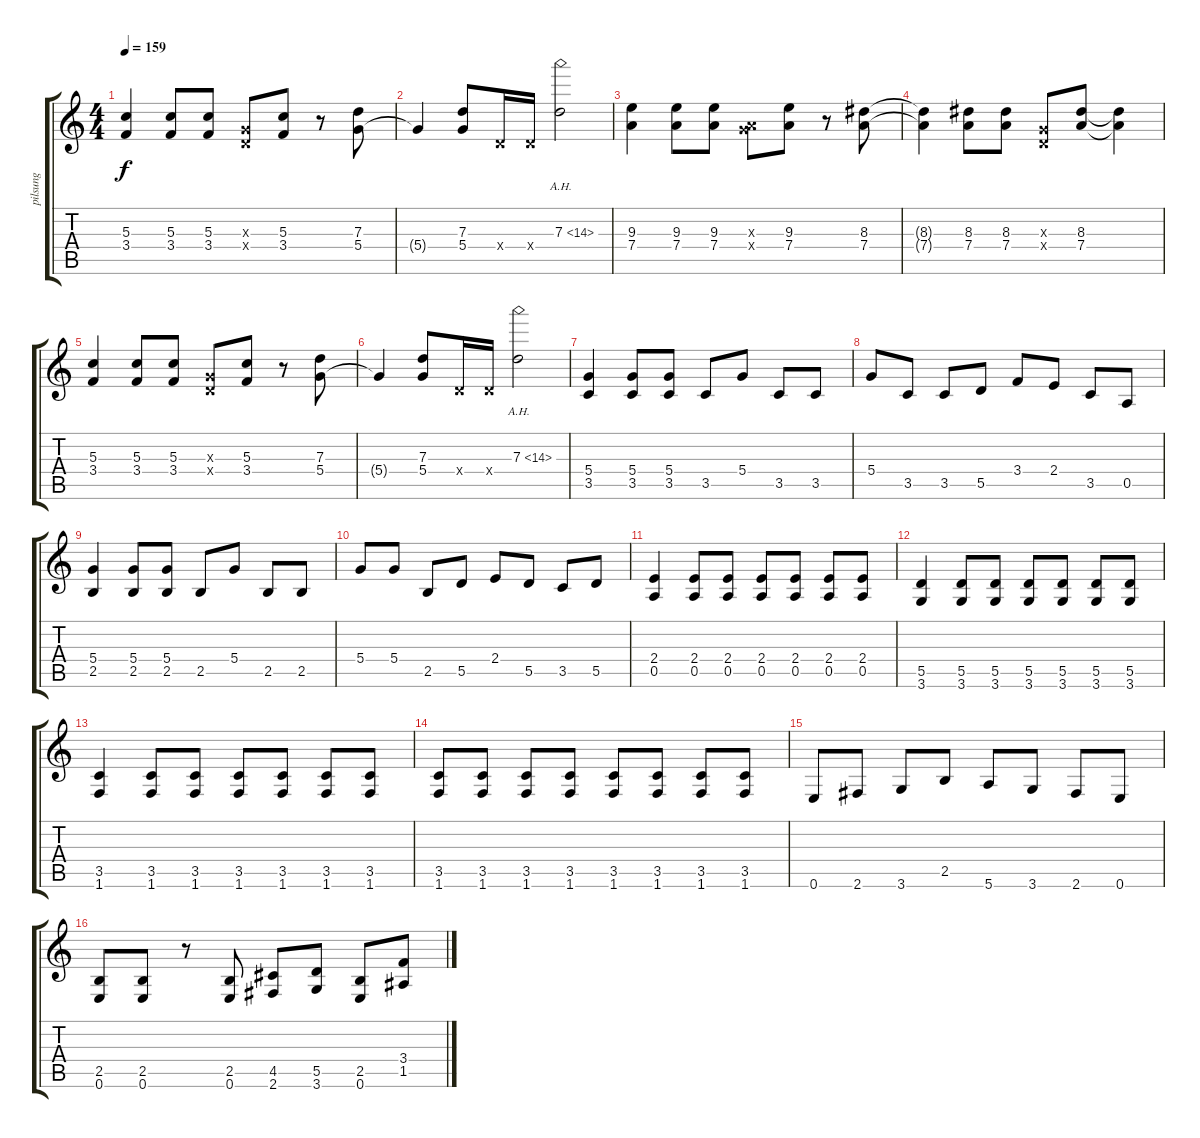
\track ("pilsung" "pilsung") {instrument distortionguitar}
\staff {score tabs}
\tuning (E4 B3 G3 D3 A2 E2) {hide}
\ts (4 4)
\tempo 159
\clef g2
\ks c
(5.3 3.4).4{dy f} (5.3 3.4).8 (5.3 3.4).8 (0.3{x} 0.4{x}).8 (5.3 3.4).8 r.8 (7.3 5.4).8 |
5.4{t}.4 (7.3 5.4).8 0.4{x}.16 0.4{x}.16 7.3{ah 7}.2 |
(9.3 7.4).4 (9.3 7.4).8 (9.3 7.4).8 (0.3{x} 7.4{x}).8 (9.3 7.4).8 r.8 (8.3 7.4).8 |
(8.3{t} 7.4{t}).4 (8.3 7.4).8 (8.3 7.4).8 (0.3{x} 0.4{x}).8 (8.3 7.4).8 (8.3{t} 7.4{t}).4 |
(5.3 3.4).4 (5.3 3.4).8 (5.3 3.4).8 (0.3{x} 0.4{x}).8 (5.3 3.4).8 r.8 (7.3 5.4).8 |
5.4{t}.4 (7.3 5.4).8 0.4{x}.16 0.4{x}.16 7.3{ah 7}.2 |
(5.4 3.5).4 (5.4 3.5).8 (5.4 3.5).8 3.5.8 5.4.8 3.5.8 3.5.8 |
5.4.8 3.5.8 3.5.8 5.5.8 3.4.8 2.4.8 3.5.8 0.5.8 |
(5.4 2.5).4 (5.4 2.5).8 (5.4 2.5).8 2.5.8 5.4.8 2.5.8 2.5.8 |
5.4.8 5.4.8 2.5.8 5.5.8 2.4.8 5.5.8 3.5.8 5.5.8 |
(2.4 0.5).4 (2.4 0.5).8 (2.4 0.5).8 (2.4 0.5).8 (2.4 0.5).8 (2.4 0.5).8 (2.4 0.5).8 |
(5.5 3.6).4 (5.5 3.6).8 (5.5 3.6).8 (5.5 3.6).8 (5.5 3.6).8 (5.5 3.6).8 (5.5 3.6).8 |
(3.5 1.6).4 (3.5 1.6).8 (3.5 1.6).8 (3.5 1.6).8 (3.5 1.6).8 (3.5 1.6).8 (3.5 1.6).8 |
(3.5 1.6).8 (3.5 1.6).8 (3.5 1.6).8 (3.5 1.6).8 (3.5 1.6).8 (3.5 1.6).8 (3.5 1.6).8 (3.5 1.6).8 |
0.6.8 2.6.8 3.6.8 2.5.8 5.6.8 3.6.8 2.6.8 0.6.8 |
(2.5 0.6).8 (2.5 0.6).8 r.8 (2.5 0.6).8 (4.5 2.6).8 (5.5 3.6).8 (2.5 0.6).8 (3.4 1.5).8
